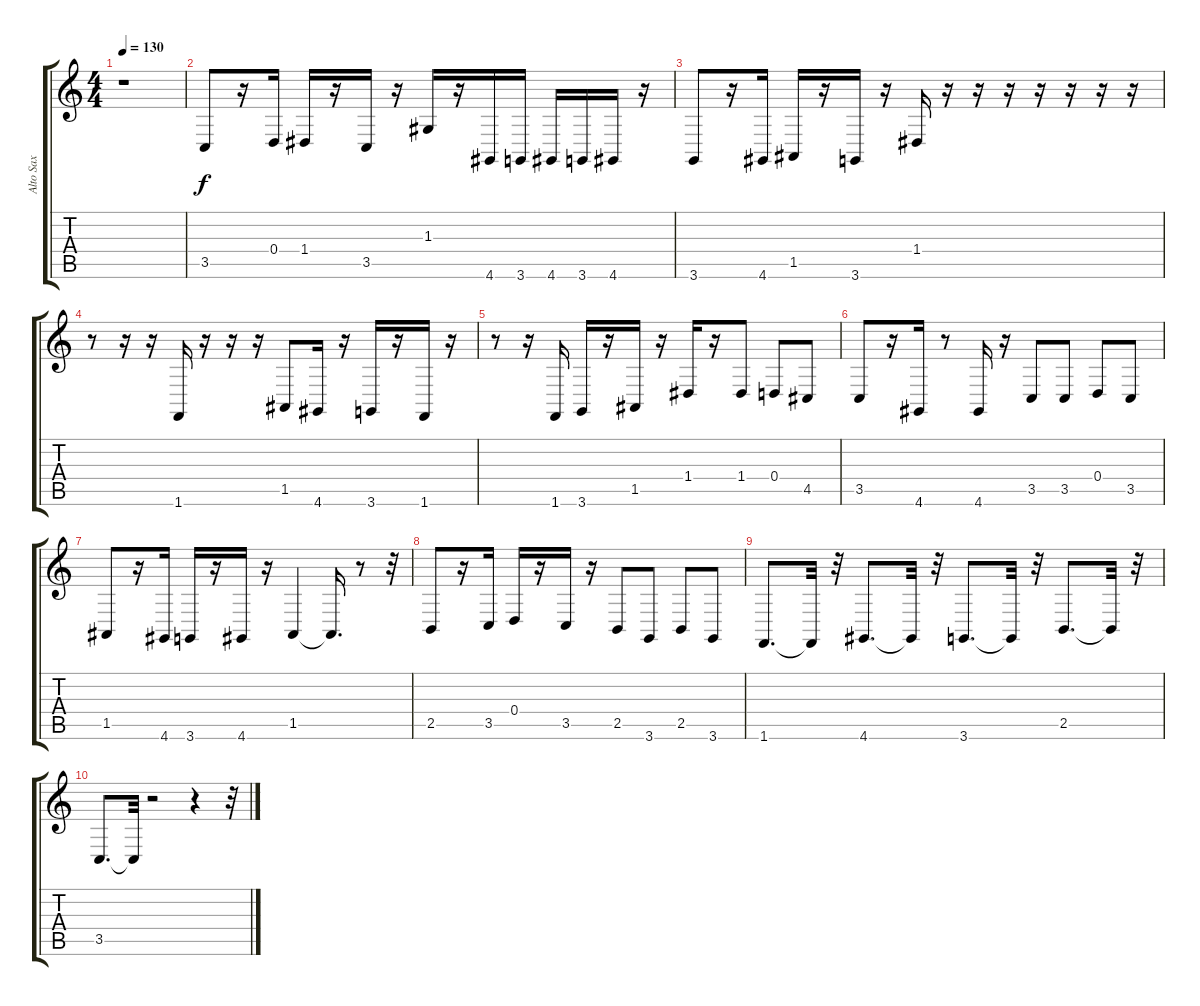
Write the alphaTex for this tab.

\track ("Alto Sax" "Alto Sax") {instrument altosax}
\staff {score tabs}
\tuning (E4 B3 G3 D3 A2 E2) {hide}
\ts (4 4)
\tempo 130
\clef g2
\ks c
r.1{dy mp} |
3.5.8{dy f} r.16 0.4.16 1.4.16 r.16 3.5.16 r.16 1.3.16 r.16 4.6.16 3.6.16 4.6.16 3.6.16 4.6.16 r.16 |
3.6.8 r.16 4.6.16 1.5.16 r.16 3.6.16 r.16 1.4.16 r.16 r.16 r.16 r.16 r.16 r.16 r.16 |
r.8 r.16 r.16 1.6.16 r.16 r.16 r.16 1.5.8 4.6.16 r.16 3.6.16 r.16 1.6.16 r.16 |
r.8 r.16 1.6.16 3.6.16 r.16 1.5.16 r.16 1.4.16 r.16 1.4.8 0.4.8 4.5.8 |
3.5.8 r.16 4.6.16 r.8 4.6.16 r.16 3.5.8 3.5.8 0.4.8 3.5.8 |
1.5.8 r.16 4.6.16 3.6.16 r.16 4.6.16 r.16 1.5.4 1.5{t}.16{d} r.8 r.32 |
2.5.8 r.16 3.5.16 0.4.16 r.16 3.5.16 r.16 2.5.8 3.6.8 2.5.8 3.6.8 |
1.6.8{d} 1.6{t}.32 r.32 4.6.8{d} 4.6{t}.32 r.32 3.6.8{d} 3.6{t}.32 r.32 2.5.8{d} 2.5{t}.32 r.32 |
3.5.8{d} 3.5{t}.32 r.2 r.4 r.32
